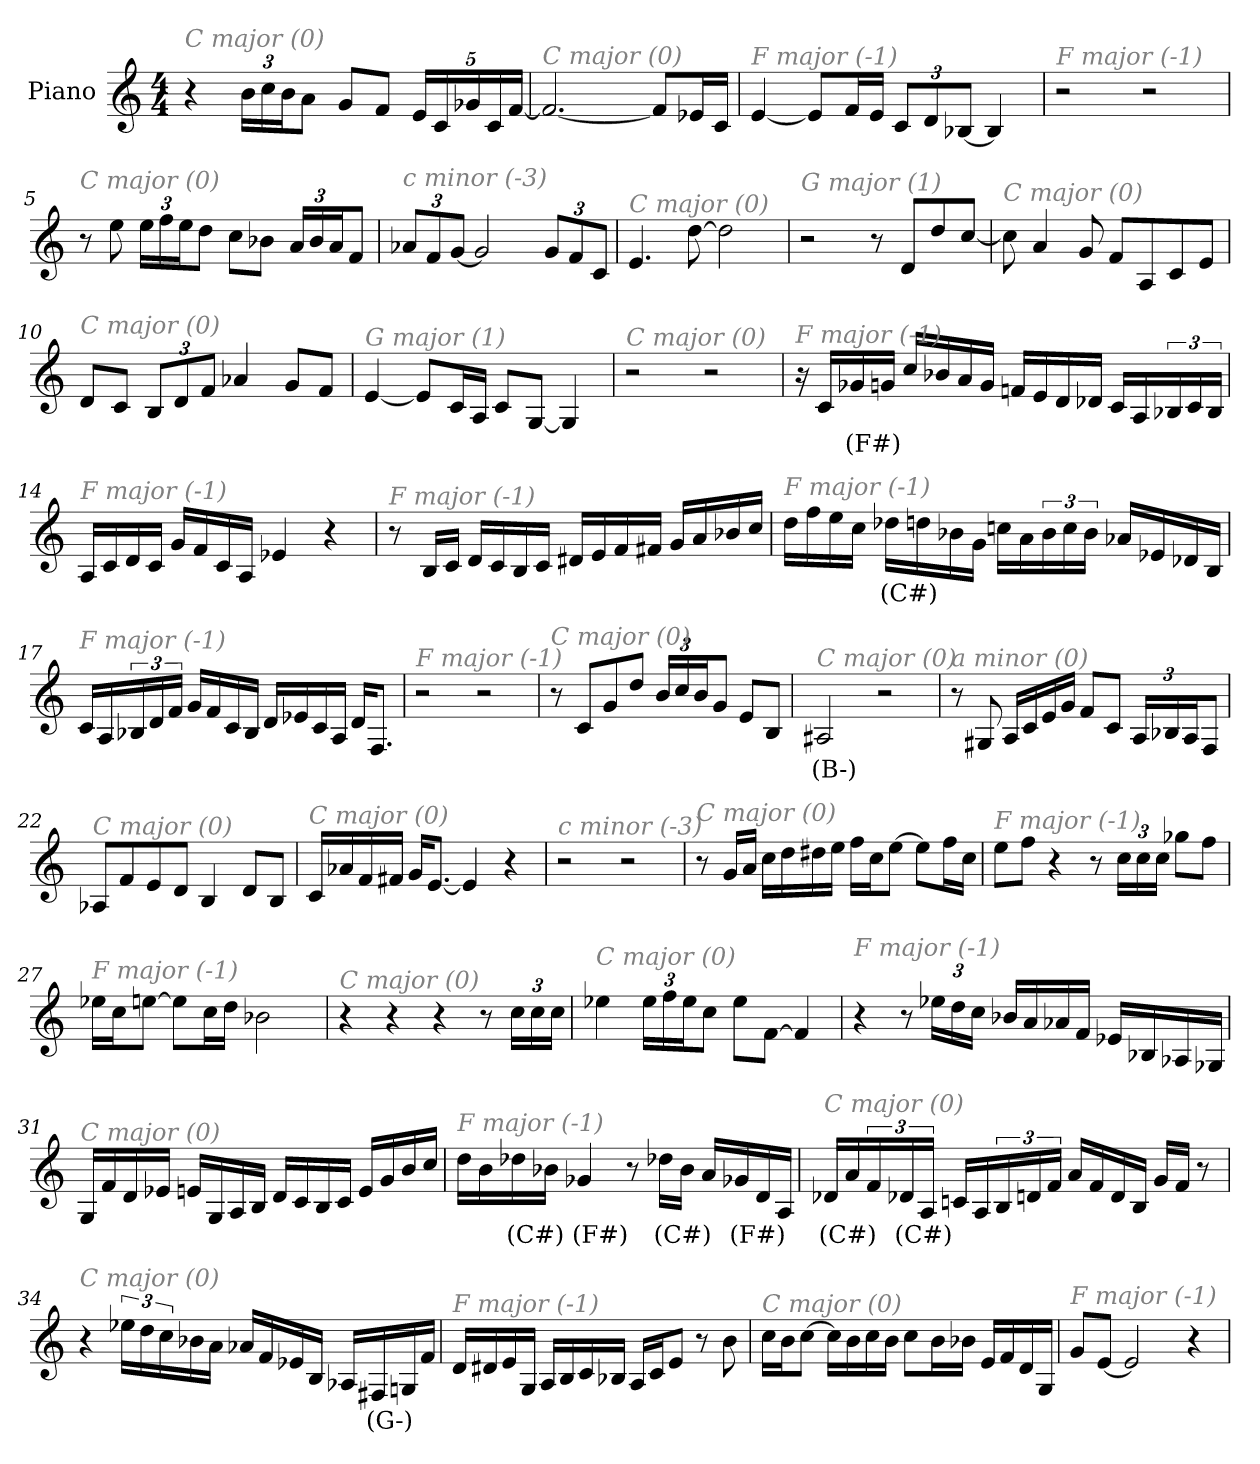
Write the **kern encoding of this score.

**kern	**text
*part1	*part1
*staff1	*staff1
*I"Piano	*
*I'Pno	*
*clefG2	*
*k[]	*
*M4/4	*
*MM132	*
=1	=1
!LO:TX:i:color=#808080:t=C major (0)	!
4r	.
*Xbrackettup	*
24b\LL	.
24cc\	.
24b\J	.
8a\J	.
8g/L	.
8f/J	.
20e/LL	.
20c/	.
20g-X/	.
20c/	.
[20f/JJ	.
=2	=2
!LO:TX:i:color=#808080:t=C major (0)	!
2.f/_	.
8f/L]	.
16e-X/L	.
16c/JJ	.
=3	=3
!LO:TX:i:color=#808080:t=F major (-1)	!
[4e/	.
8e/L]	.
16f/L	.
16e/JJ	.
12c/L	.
12d/	.
[12B-X/J	.
4B-/]	.
=4	=4
!LO:TX:i:color=#808080:t=F major (-1)	!
2r	.
2r	.
!!LO:LB:g=z
=5	=5
!LO:TX:i:color=#808080:t=C major (0)	!
8r	.
8ee\	.
24ee\LL	.
24ff\	.
24ee\J	.
8dd\J	.
8cc\L	.
8b-X\J	.
24a/LL	.
24b-/	.
24a/J	.
8f/J	.
=6	=6
!LO:TX:i:color=#808080:t=c minor (-3)	!
12a-X/L	.
12f/	.
[12g/J	.
2g/]	.
12g/L	.
12f/	.
12c/J	.
=7	=7
!LO:TX:i:color=#808080:t=C major (0)	!
4.e/	.
[8dd\	.
2dd\]	.
=8	=8
!LO:TX:i:color=#808080:t=G major (1)	!
2r	.
8r	.
8d/L	.
8dd/	.
[8cc/J	.
=9	=9
!LO:TX:i:color=#808080:t=C major (0)	!
8cc\]	.
4a/	.
8g/	.
8f/L	.
8A/	.
8c/	.
8e/J	.
!!LO:LB:g=z
=10	=10
!LO:TX:i:color=#808080:t=C major (0)	!
8d/L	.
8c/J	.
12B/L	.
12d/	.
12f/J	.
4a-X/	.
8g/L	.
8f/J	.
=11	=11
!LO:TX:i:color=#808080:t=G major (1)	!
[4e/	.
8e/L]	.
16c/L	.
16A/JJ	.
8c/L	.
[8G/J	.
4G/]	.
=12	=12
!LO:TX:i:color=#808080:t=C major (0)	!
2r	.
2r	.
=13	=13
!LO:TX:i:color=#808080:t=F major (-1)	!
16r	.
16c/LL	.
16g-Xi/	(F#)
16g/JJ	.
16cc/LL	.
16b-X/	.
16a/	.
16g/JJ	.
16fn/LL	.
16e/	.
16d/	.
16d-X/JJ	.
16c/LL	.
16A/	.
*brackettup	*
24B-X/	.
24c/	.
24B-/JJ	.
!!LO:LB:g=z
=14	=14
!LO:TX:i:color=#808080:t=F major (-1)	!
16A/LL	.
16c/	.
16d/	.
16c/JJ	.
16g/LL	.
16f/	.
16c/	.
16A/JJ	.
4e-X/	.
4r	.
=15	=15
!LO:TX:i:color=#808080:t=F major (-1)	!
8r	.
16B/LL	.
16c/JJ	.
16d/LL	.
16c/	.
16B/	.
16c/JJ	.
16d#X/LL	.
16e/	.
16f/	.
16f#X/JJ	.
16g/LL	.
16a/	.
16b-X/	.
16cc/JJ	.
!!LO:LB:g=z
=16	=16
!LO:TX:i:color=#808080:t=F major (-1)	!
16dd\LL	.
16ff\	.
16ee\	.
16cc\JJ	.
16dd-Xi\LL	(C#)
16dd\	.
16b-X\	.
16g\JJ	.
16ccn\LL	.
16a\	.
24b-\	.
24cc\	.
24b-\JJ	.
16a-X/LL	.
16e-X/	.
16d-X/	.
16B/JJ	.
=17	=17
!LO:TX:i:color=#808080:t=F major (-1)	!
16c/LL	.
16A/	.
24B-X/	.
24d/	.
24f/JJ	.
16g/LL	.
16f/	.
16c/	.
16B-/JJ	.
16d/LL	.
16e-X/	.
16c/	.
16A/JJ	.
16d/KL	.
8.F/J	.
=18	=18
!LO:TX:i:color=#808080:t=F major (-1)	!
2r	.
2r	.
!!LO:LB:g=z
=19	=19
!LO:TX:i:color=#808080:t=C major (0)	!
8r	.
8c/L	.
8g/	.
8dd/J	.
*Xbrackettup	*
24b/LL	.
24cc/	.
24b/J	.
8g/J	.
8e/L	.
8B/J	.
=20	=20
!LO:TX:i:color=#808080:t=C major (0)	!
2A#Xj/	(B-)
2r	.
=21	=21
!LO:TX:i:color=#808080:t=a minor (0)	!
8r	.
8G#X/	.
16A/LL	.
16c/	.
16e/	.
16g/JJ	.
8f/L	.
8c/J	.
24A/LL	.
24B-X/	.
24A/J	.
8F/J	.
=22	=22
!LO:TX:i:color=#808080:t=C major (0)	!
8A-X/L	.
8f/	.
8e/	.
8d/J	.
4B/	.
8d/L	.
8B/J	.
!!LO:LB:g=z
=23	=23
!LO:TX:i:color=#808080:t=C major (0)	!
16c/LL	.
16a-X/	.
16f/	.
16f#X/JJ	.
16g/KL	.
[8.e/J	.
4e/]	.
4r	.
=24	=24
!LO:TX:i:color=#808080:t=c minor (-3)	!
2r	.
2r	.
=25	=25
!LO:TX:i:color=#808080:t=C major (0)	!
8r	.
16g/LL	.
16a/JJ	.
16cc\LL	.
16dd\	.
16dd#X\	.
16ee\JJ	.
16ff\LL	.
16cc\J	.
[8ee\J	.
8ee\L]	.
16ff\L	.
16cc\JJ	.
=26	=26
!LO:TX:i:color=#808080:t=F major (-1)	!
8ee\L	.
8ff\J	.
4r	.
8r	.
24cc\LL	.
24cc\	.
24cc\JJ	.
8gg-X\L	.
8ff\J	.
!!LO:LB:g=z
=27	=27
!LO:TX:i:color=#808080:t=F major (-1)	!
16ee-X\LL	.
16cc\J	.
[8een\J	.
8ee\L]	.
16cc\L	.
16dd\JJ	.
2b-X\	.
=28	=28
!LO:TX:i:color=#808080:t=C major (0)	!
4r	.
4r	.
4r	.
8r	.
24cc\LL	.
24cc\	.
24cc\JJ	.
=29	=29
!LO:TX:i:color=#808080:t=C major (0)	!
4ee-X\	.
24ee-\LL	.
24ff\	.
24ee-\J	.
8cc\J	.
8ee-\L	.
[8f\J	.
4f/]	.
!!LO:LB:g=z
=30	=30
!LO:TX:i:color=#808080:t=F major (-1)	!
4r	.
8r	.
24ee-X\LL	.
24dd\	.
24cc\JJ	.
16b-X/LL	.
16a/	.
16a-X/	.
16f/JJ	.
16e-X/LL	.
16B-X/	.
16A-X/	.
16G-X/JJ	.
=31	=31
!LO:TX:i:color=#808080:t=C major (0)	!
16G/LL	.
16f/	.
16d/	.
16e-X/JJ	.
16en/LL	.
16G/	.
16A/	.
16B/JJ	.
16d/LL	.
16c/	.
16B/	.
16c/JJ	.
16e/LL	.
16g/	.
16b/	.
16cc/JJ	.
!!LO:LB:g=z
=32	=32
!LO:TX:i:color=#808080:t=F major (-1)	!
16dd\LL	.
16b\	.
16dd-Xi\	(C#)
16b-X\JJ	.
4g-Xi/	(F#)
8r	.
16dd-Xi\LL	(C#)
16b-\JJ	.
16a/LL	.
16g-Xi/	(F#)
16d/	.
16A/JJ	.
=33	=33
!LO:TX:i:color=#808080:t=C major (0)	!
16d-Xi/LL	(C#)
16a/	.
*brackettup	*
24f/	.
24d-Xi/	(C#)
24A/JJ	.
16cn/LL	.
16A/	.
24B/	.
24d/	.
24f/JJ	.
16a/LL	.
16f/	.
16d/	.
16B/JJ	.
16g/LL	.
16f/JJ	.
8r	.
!!LO:PB:g=z
=34	=34
!LO:TX:i:color=#808080:t=C major (0)	!
4r	.
24ee-X\LL	.
24dd\	.
24cc\	.
16b-X\	.
16a\JJ	.
16a-X/LL	.
16f/	.
16e-X/	.
16B/JJ	.
16A-X/LL	.
16F#Xi/	(G-)
16Gn/	.
16f/JJ	.
=35	=35
!LO:TX:i:color=#808080:t=F major (-1)	!
16d/LL	.
16d#X/	.
16e/	.
16G/JJ	.
16A/LL	.
16B/	.
16c/	.
16B-X/JJ	.
16A/LL	.
16c/J	.
8e/J	.
8r	.
8b\	.
!!LO:LB:g=z
=36	=36
!LO:TX:i:color=#808080:t=C major (0)	!
16cc\LL	.
16b\J	.
[8cc\J	.
16cc\LL]	.
16b\	.
16cc\	.
16b\JJ	.
8cc\L	.
16b\L	.
16b-X\JJ	.
16e/LL	.
16f/	.
16d/	.
16G/JJ	.
=37	=37
!LO:TX:i:color=#808080:t=F major (-1)	!
8g/L	.
[8e/J	.
2e/]	.
4r	.
=	=
*-	*-
